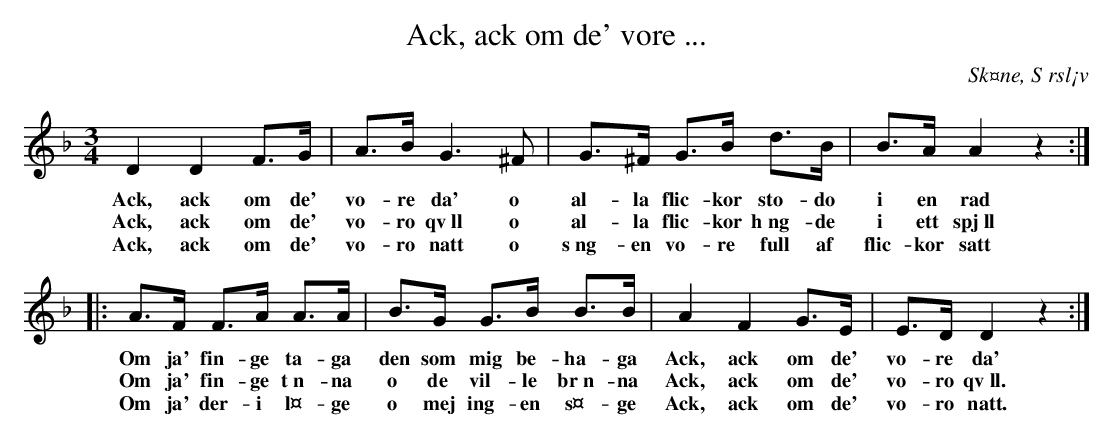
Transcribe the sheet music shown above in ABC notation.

X:1
T:Ack, ack om de' vore ...
O:Sk¤ne, S rsl¡v
M:3/4
L:1/8
K:Dm
D2 D2 F>G | A>B G2>^F2 | G>^F G>B d>B | B>A A2 z2 ::
w: Ack, ack om de' vo-re da' o al-la flic-kor sto-do i en rad
w: Ack, ack om de' vo-ro qv ll o al-la flic-kor h ng-de i ett spj ll
w: Ack, ack om de' vo-ro natt o s ng-en vo-re full af flic-kor satt
A>F F>A A>A | B>G G>B B>B | A2 F2 G>E | E>D D2 z2 :|
w: Om ja' fin-ge ta-ga den som mig be-ha-ga Ack, ack om de' vo-re da'
w: Om ja' fin-ge t n-na o de vil-le br n-na Ack, ack om de' vo-ro qv ll.
w: Om ja' der-i l¤-ge o mej ing-en s¤-ge Ack, ack om de' vo-ro natt.
